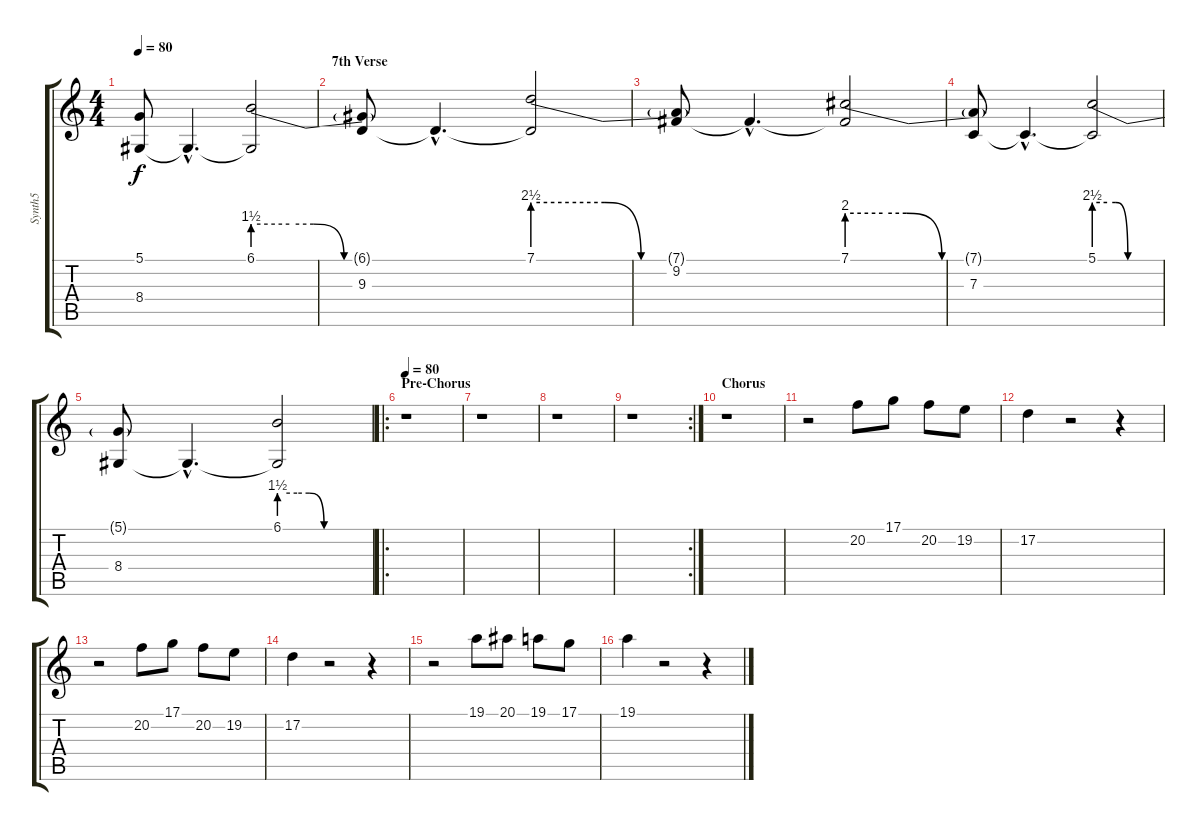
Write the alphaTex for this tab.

\track ("Synth5" "Synth5") {instrument choiraahs}
\staff {score tabs}
\tuning (D4 A3 F3 C3 G2 D2) {hide}
\ts (4 4)
\tempo 80
\clef g2
\ks c
(5.1{t} 8.4).8{dy f} 8.4{hac t}.4{d} (6.1{be (custom 0 6 12 6 20 6 30 0 40 0 60 0)} 8.4{t}).2 |
\section ("" "7th Verse")
(6.1{t} 9.3).8{volume 14} 9.3{hac t}.4{d} (7.1{be (custom 0 10 10 10 20 10 30 0 40 0 60 0)} 9.3{t}).2 |
(7.1{t} 9.2).8 9.2{hac t}.4{d} (7.1{be (custom 0 8 12 8 20 8 32 0 40 0 60 0)} 9.2{t}).2 |
(7.1{t} 7.3).8 7.3{hac t}.4{d} (5.1{be (custom 0 10 12 10 20 10 31 0 40 0 60 0)} 7.3{t}).2 |
(5.1{t} 8.4).8 8.4{hac t}.4{d} (6.1{be (custom 0 6 12 6 20 6 30 0 40 0 60 0)} 8.4{t}).2 |
\ro
\section ("" "Pre-Chorus")
\tempo 80
r.1 |
r.1 |
r.1 |
\rc 2
r.1 |
\section ("" "Chorus")
r.1 |
r.2 20.2.8 17.1.8 20.2.8 19.2.8 |
17.2.4 r.2 r.4 |
r.2 20.2.8 17.1.8 20.2.8 19.2.8 |
17.2.4 r.2 r.4 |
r.2 19.1.8 20.1.8 19.1.8 17.1.8 |
19.1.4 r.2 r.4
